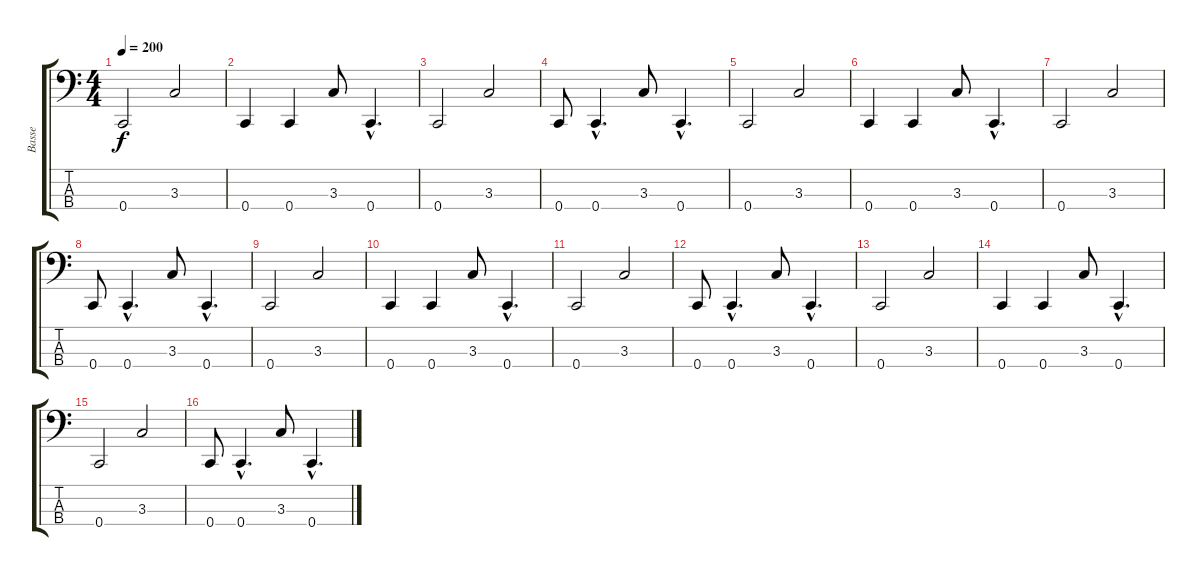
\track ("Basse" "Basse") {instrument synthbass1}
\staff {score tabs}
\tuning (G2 D2 A1 C1) {hide}
\ts (4 4)
\tempo 200
\clef f4
\ks c
0.4.2{dy f} 3.3.2 |
0.4.4 0.4.4 3.3.8 0.4{hac}.4{d} |
0.4.2 3.3.2 |
0.4.8 0.4{hac}.4{d} 3.3.8 0.4{hac}.4{d} |
0.4.2 3.3.2 |
0.4.4 0.4.4 3.3.8 0.4{hac}.4{d} |
0.4.2 3.3.2 |
0.4.8 0.4{hac}.4{d} 3.3.8 0.4{hac}.4{d} |
0.4.2 3.3.2 |
0.4.4 0.4.4 3.3.8 0.4{hac}.4{d} |
0.4.2 3.3.2 |
0.4.8 0.4{hac}.4{d} 3.3.8 0.4{hac}.4{d} |
0.4.2 3.3.2 |
0.4.4 0.4.4 3.3.8 0.4{hac}.4{d} |
0.4.2 3.3.2 |
0.4.8 0.4{hac}.4{d} 3.3.8 0.4{hac}.4{d}
